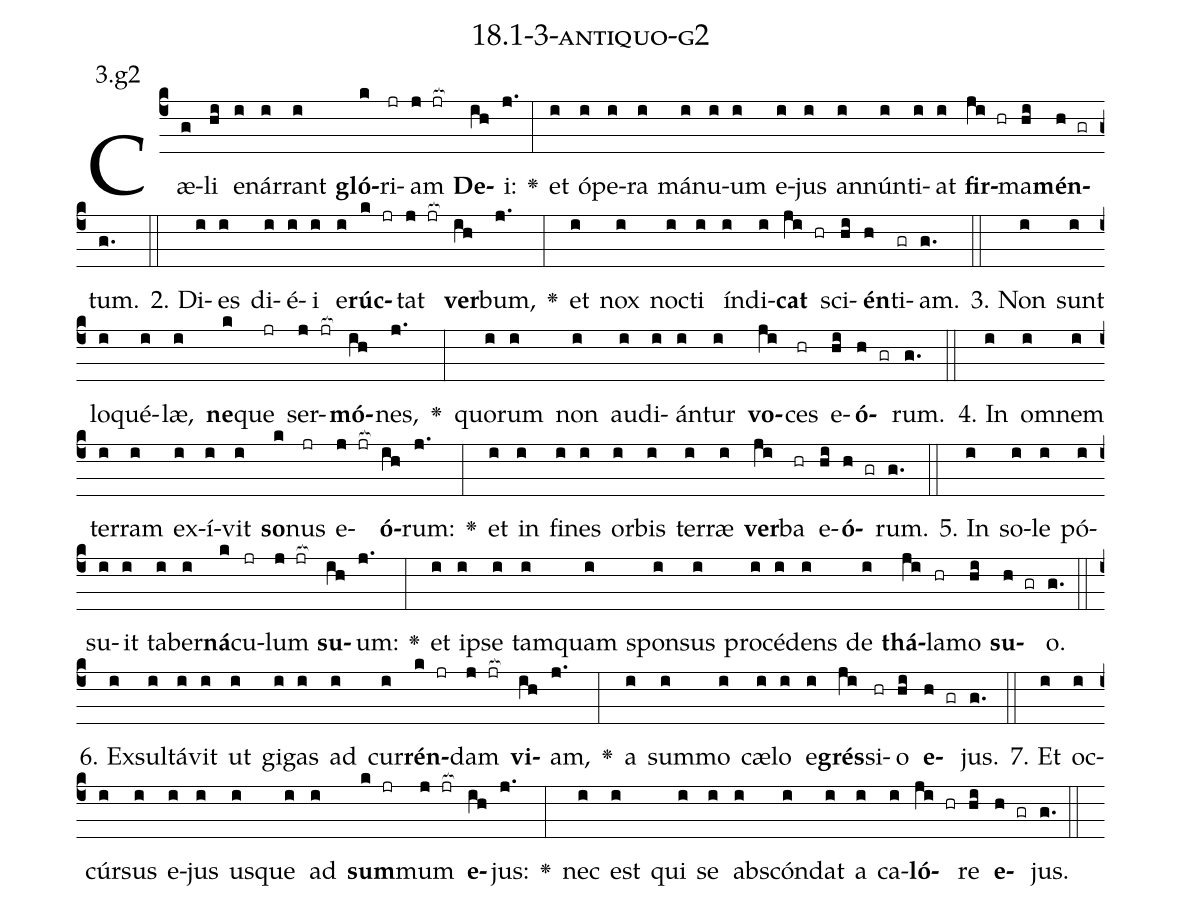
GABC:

name: 18.1-3-antiquo-g2;
annotation: 3.g2;
%%
(c4)Cæ(g)li(hi) e(i)nár(i)rant(i) <b>gló</b>(k)ri(jr)am(j jr[ocb:1{]) <b>De</b>(ih[ocb:0}])i:(j.) <v>\greheightstar</v>(:) et(i) ó(i)pe(i)ra(i) má(i)nu(i)um(i) e(i)jus(i) an(i)nún(i)ti(i)at(i) <b>fir</b>(ji hr)ma(hi)<b>mén</b>(h gr)tum.(g.) (::)
2. Di(i)es(i) di(i)é(i)i(i) e(i)<b>rúc</b>(k jr)tat(j jr[ocb:1{]) <b>ver</b>(ih[ocb:0}])bum,(j.) <v>\greheightstar</v>(:) et(i) nox(i) noc(i)ti(i) ín(i)di(i)<b>cat</b>(ji hr) sci(hi)<b>én</b>(h)ti(gr)am.(g.) (::)
3. Non(i) sunt(i) lo(i)qué(i)læ,(i) <b>ne</b>(k)que(jr) ser(j jr[ocb:1{])<b>mó</b>(ih[ocb:0}])nes,(j.) <v>\greheightstar</v>(:) quo(i)rum(i) non(i) au(i)di(i)án(i)tur(i) <b>vo</b>(ji)ces(hr) e(hi)<b>ó</b>(h gr)rum.(g.) (::)
4. In(i) om(i)nem(i) ter(i)ram(i) ex(i)í(i)vit(i) <b>so</b>(k)nus(jr) e(j jr[ocb:1{])<b>ó</b>(ih[ocb:0}])rum:(j.) <v>\greheightstar</v>(:) et(i) in(i) fi(i)nes(i) or(i)bis(i) ter(i)ræ(i) <b>ver</b>(ji)ba(hr) e(hi)<b>ó</b>(h gr)rum.(g.) (::)
5. In(i) so(i)le(i) pó(i)su(i)it(i) ta(i)ber(i)<b>ná</b>(k)cu(jr)lum(j jr[ocb:1{]) <b>su</b>(ih[ocb:0}])um:(j.) <v>\greheightstar</v>(:) et(i) ip(i)se(i) tam(i)quam(i) spon(i)sus(i) pro(i)cé(i)dens(i) de(i) <b>thá</b>(ji)la(hr)mo(hi) <b>su</b>(h gr)o.(g.) (::)
6. Ex(i)sul(i)tá(i)vit(i) ut(i) gi(i)gas(i) ad(i) cur(i)<b>rén</b>(k jr)dam(j jr[ocb:1{]) <b>vi</b>(ih[ocb:0}])am,(j.) <v>\greheightstar</v>(:) a(i) sum(i)mo(i) cæ(i)lo(i) e(i)<b>grés</b>(ji)si(hr)o(hi) <b>e</b>(h gr)jus.(g.) (::)
7. Et(i) oc(i)cúr(i)sus(i) e(i)jus(i) us(i)que(i) ad(i) <b>sum</b>(k jr)mum(j jr[ocb:1{]) <b>e</b>(ih[ocb:0}])jus:(j.) <v>\greheightstar</v>(:) nec(i) est(i) qui(i) se(i) abs(i)cón(i)dat(i) a(i) ca(i)<b>ló</b>(ji hr)re(hi) <b>e</b>(h gr)jus.(g.) (::)
